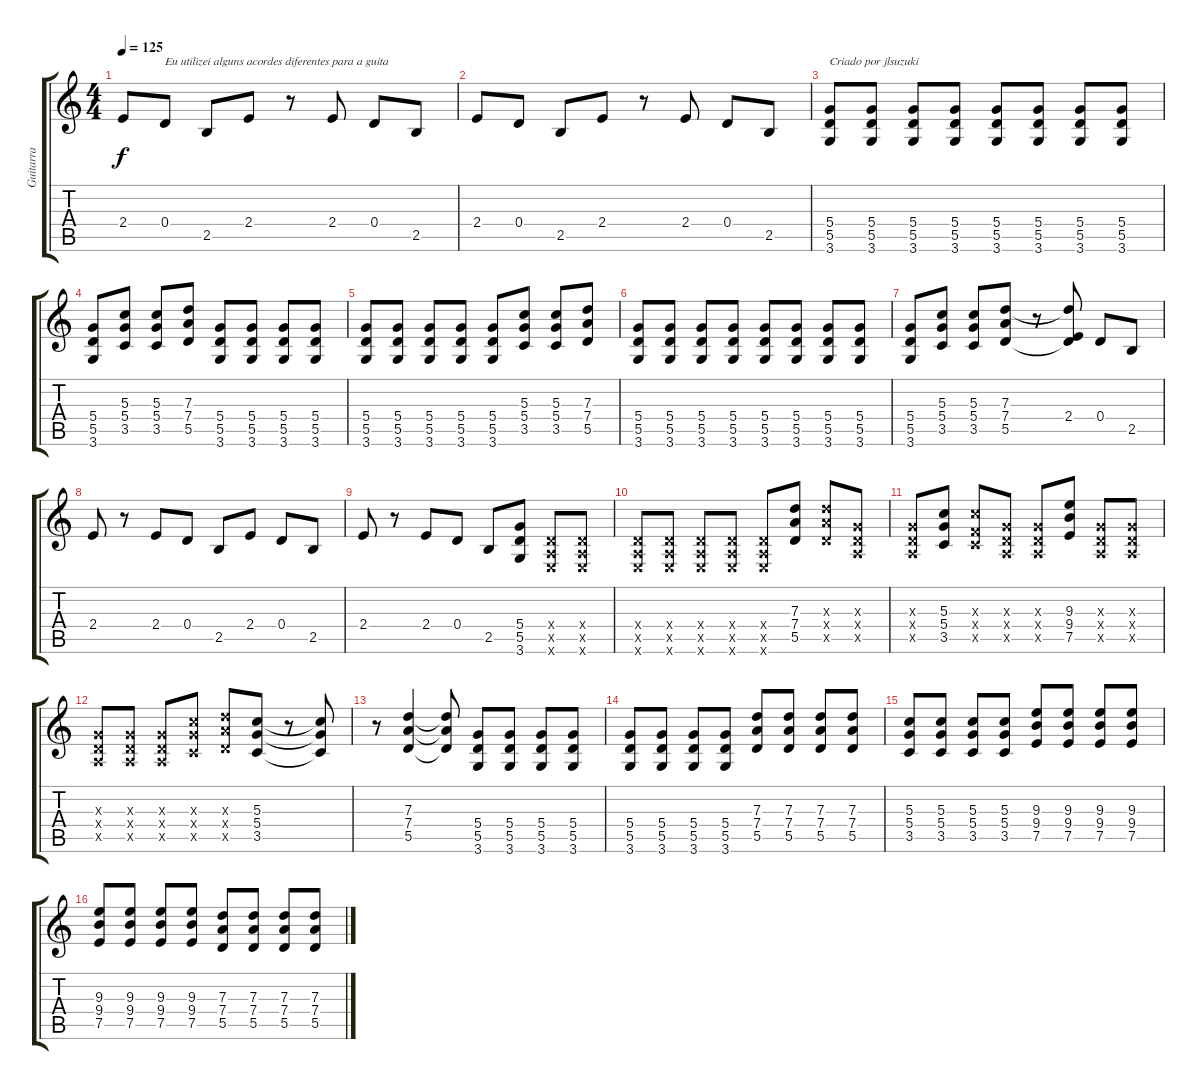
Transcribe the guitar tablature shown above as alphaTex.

\track ("Guitarra" "Guitarra") {instrument overdrivenguitar}
\staff {score tabs}
\tuning (E4 B3 G3 D3 A2 E2) {hide}
\ts (4 4)
\tempo 125
\clef g2
\ks c
2.4.8{dy f instrument overdrivenguitar} 0.4.8{txt "Eu utilizei alguns acordes diferentes para a guita"} 2.5.8 2.4.8 r.8 2.4.8 0.4.8 2.5.8 |
2.4.8 0.4.8 2.5.8 2.4.8 r.8 2.4.8 0.4.8 2.5.8 |
(5.4 5.5 3.6).8{txt "Criado por jlsuzuki"} (5.4 5.5 3.6).8 (5.4 5.5 3.6).8 (5.4 5.5 3.6).8 (5.4 5.5 3.6).8 (5.4 5.5 3.6).8 (5.4 5.5 3.6).8 (5.4 5.5 3.6).8 |
(5.4 5.5 3.6).8{txt ""} (5.3 5.4 3.5).8 (5.3 5.4 3.5).8 (7.3 7.4 5.5).8 (5.4 5.5 3.6).8 (5.4 5.5 3.6).8 (5.4 5.5 3.6).8 (5.4 5.5 3.6).8 |
(5.4 5.5 3.6).8 (5.4 5.5 3.6).8 (5.4 5.5 3.6).8 (5.4 5.5 3.6).8 (5.4 5.5 3.6).8 (5.3 5.4 3.5).8 (5.3 5.4 3.5).8 (7.3 7.4 5.5).8 |
(5.4 5.5 3.6).8 (5.4 5.5 3.6).8 (5.4 5.5 3.6).8 (5.4 5.5 3.6).8 (5.4 5.5 3.6).8 (5.4 5.5 3.6).8 (5.4 5.5 3.6).8 (5.4 5.5 3.6).8 |
(5.4 5.5 3.6).8 (5.3 5.4 3.5).8 (5.3 5.4 3.5).8 (7.3 7.4 5.5).8 r.8 (7.3{t} 2.4 5.5{t}).8 0.4.8 2.5.8 |
2.4.8 r.8 2.4.8 0.4.8 2.5.8 2.4.8 0.4.8 2.5.8 |
2.4.8 r.8 2.4.8 0.4.8 2.5.8 (5.4 5.5 3.6).8 (0.4{x} 0.5{x} 0.6{x}).8 (0.4{x} 0.5{x} 0.6{x}).8 |
(0.4{x} 0.5{x} 0.6{x}).8 (0.4{x} 0.5{x} 0.6{x}).8 (0.4{x} 0.5{x} 0.6{x}).8 (0.4{x} 0.5{x} 0.6{x}).8 (0.4{x} 0.5{x} 0.6{x}).8 (7.3 7.4 5.5).8 (7.3{x} 7.4{x} 5.5{x}).8 (0.3{x} 0.4{x} 0.5{x}).8 |
(0.3{x} 0.4{x} 0.5{x}).8 (5.3 5.4 3.5).8 (5.3{x} 3.4{x} 3.5{x}).8 (0.3{x} 0.4{x} 0.5{x}).8 (0.3{x} 0.4{x} 0.5{x}).8 (9.3 9.4 7.5).8 (0.3{x} 0.4{x} 0.5{x}).8 (0.3{x} 0.4{x} 0.5{x}).8 |
(0.3{x} 0.4{x} 0.5{x}).8 (0.3{x} 0.4{x} 0.5{x}).8 (0.3{x} 0.4{x} 0.5{x}).8 (5.3{x} 5.4{x} 3.5{x}).8 (7.3{x} 7.4{x} 5.5{x}).8 (5.3 5.4 3.5).8 r.8 (5.3{t} 5.4{t} 3.5{t}).8 |
r.8 (7.3 7.4 5.5).4 (7.3{t} 7.4{t} 5.5{t}).8 (5.4 5.5 3.6).8 (5.4 5.5 3.6).8 (5.4 5.5 3.6).8 (5.4 5.5 3.6).8 |
(5.4 5.5 3.6).8 (5.4 5.5 3.6).8 (5.4 5.5 3.6).8 (5.4 5.5 3.6).8 (7.3 7.4 5.5).8 (7.3 7.4 5.5).8 (7.3 7.4 5.5).8 (7.3 7.4 5.5).8 |
(5.3 5.4 3.5).8 (5.3 5.4 3.5).8 (5.3 5.4 3.5).8 (5.3 5.4 3.5).8 (9.3 9.4 7.5).8 (9.3 9.4 7.5).8 (9.3 9.4 7.5).8 (9.3 9.4 7.5).8 |
(9.3 9.4 7.5).8 (9.3 9.4 7.5).8 (9.3 9.4 7.5).8 (9.3 9.4 7.5).8 (7.3 7.4 5.5).8 (7.3 7.4 5.5).8 (7.3 7.4 5.5).8 (7.3 7.4 5.5).8
